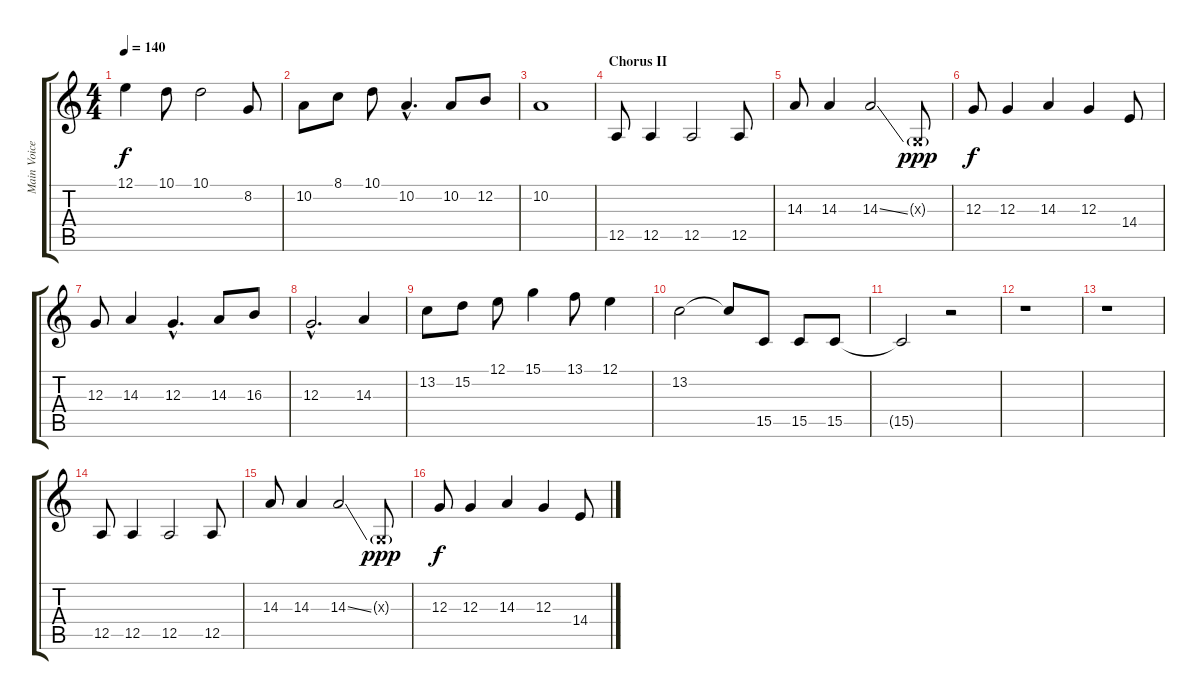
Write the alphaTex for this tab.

\track ("Main Voices" "Main Voice") {instrument lead6voice}
\staff {score tabs}
\tuning (E4 B3 G3 D3 A2 E2) {hide}
\ts (4 4)
\tempo 140
\clef g2
\ks c
12.1.4{dy f} 10.1.8 10.1.2 8.2.8 |
10.2.8 8.1.8 10.1.8 10.2{hac}.4{d} 10.2.8 12.2.8 |
10.2.1 |
\section ("" "Chorus II")
12.5.8 12.5.4 12.5.2 12.5.8 |
14.3.8 14.3.4 14.3{ss}.2 0.3{g x}.8{dy ppp} |
12.3.8{dy f} 12.3.4 14.3.4 12.3.4 14.4.8 |
12.3.8 14.3.4 12.3{hac}.4{d} 14.3.8 16.3.8 |
12.3{hac}.2{d} 14.3.4 |
13.2.8 15.2.8 12.1.8 15.1.4 13.1.8 12.1.4 |
13.2.2 13.2{t}.8 15.5.8 15.5.8 15.5.8 |
15.5{t}.2 r.2 |
r.1 |
r.1 |
12.5.8 12.5.4 12.5.2 12.5.8 |
14.3.8 14.3.4 14.3{ss}.2 0.3{g x}.8{dy ppp} |
12.3.8{dy f} 12.3.4 14.3.4 12.3.4 14.4.8
